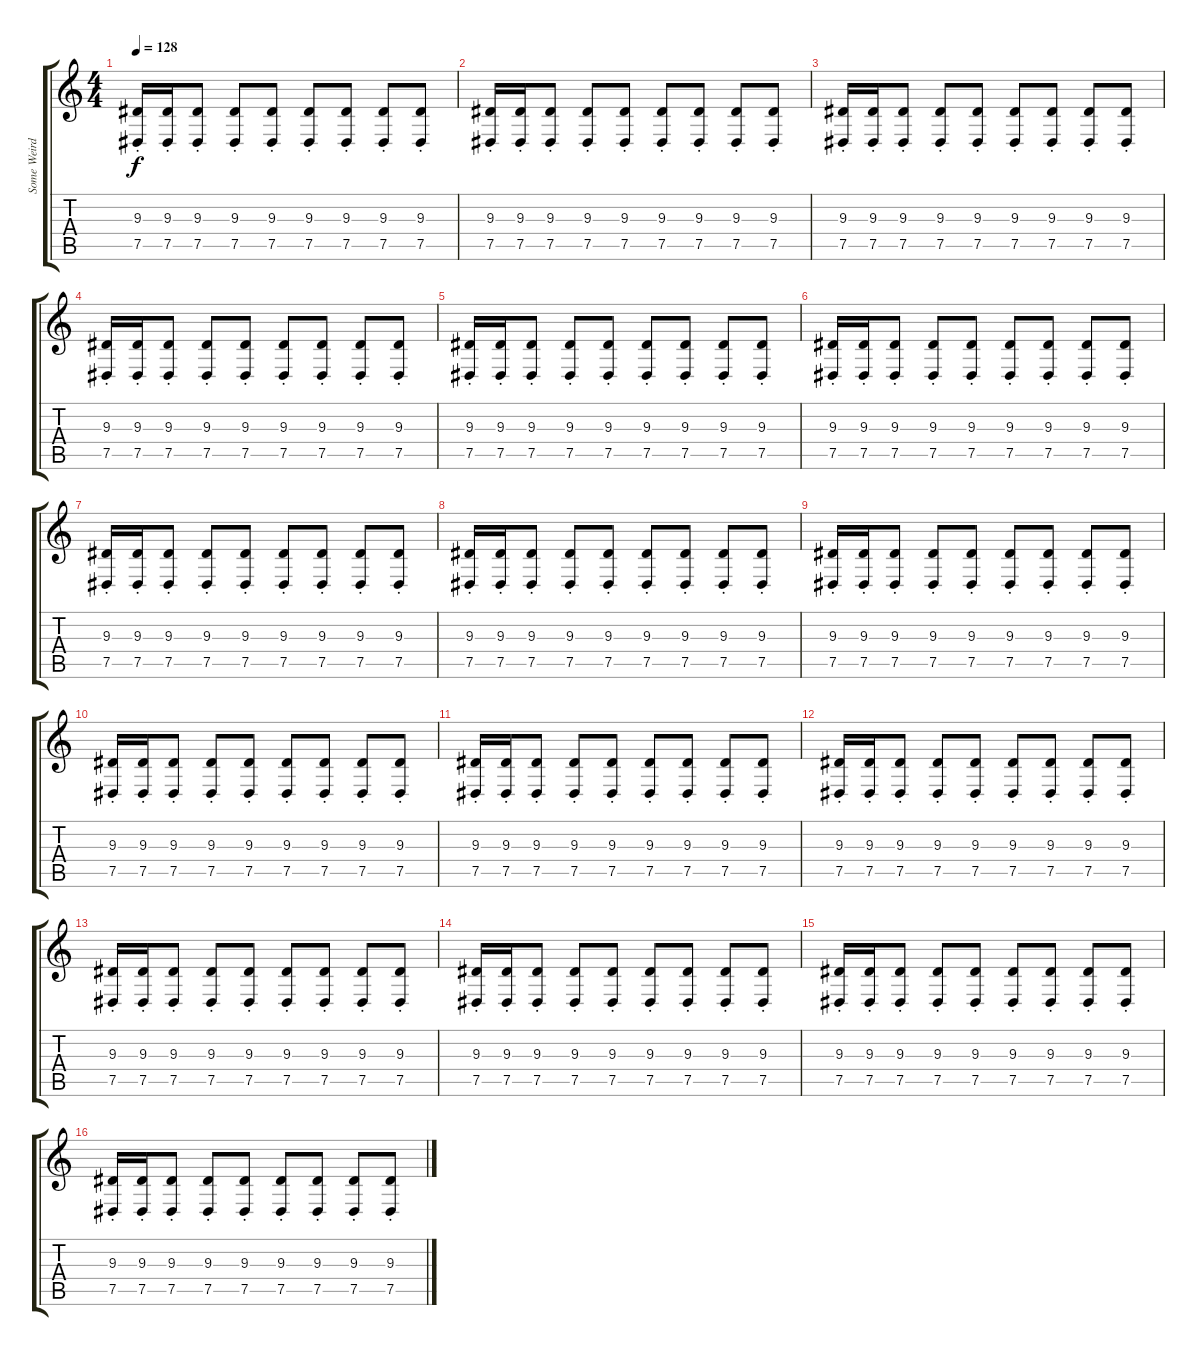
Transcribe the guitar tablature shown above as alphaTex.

\track ("Some Weird Guitar" "Some Weird") {instrument koto}
\staff {score tabs}
\tuning (Eb4 Bb3 Gb3 Db3 Ab2 Eb2) {hide}
\ts (4 4)
\tempo 128
\clef g2
\ks c
(9.3{st} 7.5{st}).16{dy f} (9.3{st} 7.5{st}).16 (9.3{st} 7.5{st}).8 (9.3{st} 7.5{st}).8 (9.3{st} 7.5{st}).8 (9.3{st} 7.5{st}).8 (9.3{st} 7.5{st}).8 (9.3{st} 7.5{st}).8 (9.3{st} 7.5{st}).8 |
(9.3{st} 7.5{st}).16 (9.3{st} 7.5{st}).16 (9.3{st} 7.5{st}).8 (9.3{st} 7.5{st}).8 (9.3{st} 7.5{st}).8 (9.3{st} 7.5{st}).8 (9.3{st} 7.5{st}).8 (9.3{st} 7.5{st}).8 (9.3{st} 7.5{st}).8 |
(9.3{st} 7.5{st}).16 (9.3{st} 7.5{st}).16 (9.3{st} 7.5{st}).8 (9.3{st} 7.5{st}).8 (9.3{st} 7.5{st}).8 (9.3{st} 7.5{st}).8 (9.3{st} 7.5{st}).8 (9.3{st} 7.5{st}).8 (9.3{st} 7.5{st}).8 |
(9.3{st} 7.5{st}).16 (9.3{st} 7.5{st}).16 (9.3{st} 7.5{st}).8 (9.3{st} 7.5{st}).8 (9.3{st} 7.5{st}).8 (9.3{st} 7.5{st}).8 (9.3{st} 7.5{st}).8 (9.3{st} 7.5{st}).8 (9.3{st} 7.5{st}).8 |
(9.3{st} 7.5{st}).16 (9.3{st} 7.5{st}).16 (9.3{st} 7.5{st}).8 (9.3{st} 7.5{st}).8 (9.3{st} 7.5{st}).8 (9.3{st} 7.5{st}).8 (9.3{st} 7.5{st}).8 (9.3{st} 7.5{st}).8 (9.3{st} 7.5{st}).8 |
(9.3{st} 7.5{st}).16 (9.3{st} 7.5{st}).16 (9.3{st} 7.5{st}).8 (9.3{st} 7.5{st}).8 (9.3{st} 7.5{st}).8 (9.3{st} 7.5{st}).8 (9.3{st} 7.5{st}).8 (9.3{st} 7.5{st}).8 (9.3{st} 7.5{st}).8 |
(9.3{st} 7.5{st}).16 (9.3{st} 7.5{st}).16 (9.3{st} 7.5{st}).8 (9.3{st} 7.5{st}).8 (9.3{st} 7.5{st}).8 (9.3{st} 7.5{st}).8 (9.3{st} 7.5{st}).8 (9.3{st} 7.5{st}).8 (9.3{st} 7.5{st}).8 |
(9.3{st} 7.5{st}).16 (9.3{st} 7.5{st}).16 (9.3{st} 7.5{st}).8 (9.3{st} 7.5{st}).8 (9.3{st} 7.5{st}).8 (9.3{st} 7.5{st}).8 (9.3{st} 7.5{st}).8 (9.3{st} 7.5{st}).8 (9.3{st} 7.5{st}).8 |
(9.3{st} 7.5{st}).16 (9.3{st} 7.5{st}).16 (9.3{st} 7.5{st}).8 (9.3{st} 7.5{st}).8 (9.3{st} 7.5{st}).8 (9.3{st} 7.5{st}).8 (9.3{st} 7.5{st}).8 (9.3{st} 7.5{st}).8 (9.3{st} 7.5{st}).8 |
(9.3{st} 7.5{st}).16 (9.3{st} 7.5{st}).16 (9.3{st} 7.5{st}).8 (9.3{st} 7.5{st}).8 (9.3{st} 7.5{st}).8 (9.3{st} 7.5{st}).8 (9.3{st} 7.5{st}).8 (9.3{st} 7.5{st}).8 (9.3{st} 7.5{st}).8 |
(9.3{st} 7.5{st}).16 (9.3{st} 7.5{st}).16 (9.3{st} 7.5{st}).8 (9.3{st} 7.5{st}).8 (9.3{st} 7.5{st}).8 (9.3{st} 7.5{st}).8 (9.3{st} 7.5{st}).8 (9.3{st} 7.5{st}).8 (9.3{st} 7.5{st}).8 |
(9.3{st} 7.5{st}).16 (9.3{st} 7.5{st}).16 (9.3{st} 7.5{st}).8 (9.3{st} 7.5{st}).8 (9.3{st} 7.5{st}).8 (9.3{st} 7.5{st}).8 (9.3{st} 7.5{st}).8 (9.3{st} 7.5{st}).8 (9.3{st} 7.5{st}).8 |
(9.3{st} 7.5{st}).16 (9.3{st} 7.5{st}).16 (9.3{st} 7.5{st}).8 (9.3{st} 7.5{st}).8 (9.3{st} 7.5{st}).8 (9.3{st} 7.5{st}).8 (9.3{st} 7.5{st}).8 (9.3{st} 7.5{st}).8 (9.3{st} 7.5{st}).8 |
(9.3{st} 7.5{st}).16 (9.3{st} 7.5{st}).16 (9.3{st} 7.5{st}).8 (9.3{st} 7.5{st}).8 (9.3{st} 7.5{st}).8 (9.3{st} 7.5{st}).8 (9.3{st} 7.5{st}).8 (9.3{st} 7.5{st}).8 (9.3{st} 7.5{st}).8 |
(9.3{st} 7.5{st}).16 (9.3{st} 7.5{st}).16 (9.3{st} 7.5{st}).8 (9.3{st} 7.5{st}).8 (9.3{st} 7.5{st}).8 (9.3{st} 7.5{st}).8 (9.3{st} 7.5{st}).8 (9.3{st} 7.5{st}).8 (9.3{st} 7.5{st}).8 |
(9.3{st} 7.5{st}).16 (9.3{st} 7.5{st}).16 (9.3{st} 7.5{st}).8 (9.3{st} 7.5{st}).8 (9.3{st} 7.5{st}).8 (9.3{st} 7.5{st}).8 (9.3{st} 7.5{st}).8 (9.3{st} 7.5{st}).8 (9.3{st} 7.5{st}).8
